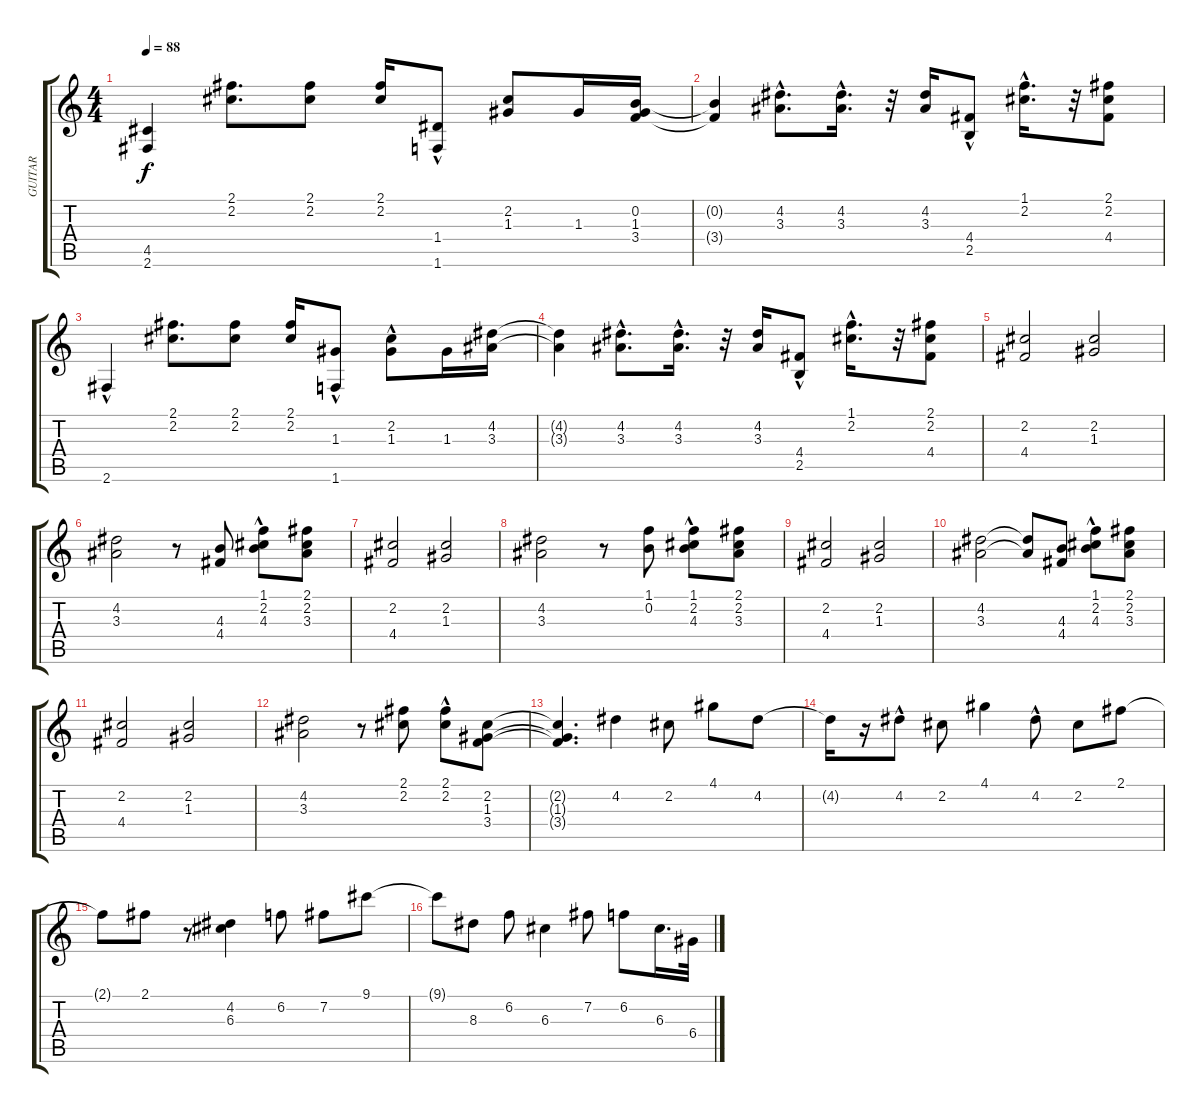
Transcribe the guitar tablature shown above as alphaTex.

\track ("GUITAR" "GUITAR") {instrument electricguitarjazz}
\staff {score tabs}
\tuning (E4 B3 G3 D3 A2 E2) {hide}
\ts (4 4)
\tempo 88
\clef g2
\ks c
(4.5 2.6).4{dy f instrument electricguitarjazz} (2.1 2.2).8{d} (2.1 2.2).8 (2.1 2.2).16 (1.4{hac} 1.6{hac}).8 (2.2 1.3).8 1.3.16 (0.2 1.3 3.4).16 |
(0.2{t} 3.4{t}).4 (4.2{hac} 3.3{hac}).8{d} (4.2{hac} 3.3{hac}).16{d} r.32 (4.2 3.3).16 (4.4{hac} 2.5).8 (1.1{hac} 2.2{hac}).16{d} r.32 (2.1 2.2 4.4).8 |
2.6{hac}.4 (2.1 2.2).8{d} (2.1 2.2).8 (2.1 2.2).16 (1.3 1.6{hac}).8 (2.2 1.3{hac}).8 1.3.16 (4.2 3.3).16 |
(4.2{t} 3.3{t}).4 (4.2{hac} 3.3{hac}).8{d} (4.2{hac} 3.3{hac}).16{d} r.32 (4.2 3.3).16 (4.4{hac} 2.5).8 (1.1{hac} 2.2{hac}).16{d} r.32 (2.1 2.2 4.4).8 |
(2.2 4.4).2 (2.2 1.3).2 |
(4.2 3.3).2 r.8 (4.3 4.4).8 (1.1{hac} 2.2{hac} 4.3).8 (2.1 2.2 3.3).8 |
(2.2 4.4).2 (2.2 1.3).2 |
(4.2 3.3).2 r.8 (1.1 0.2).8 (1.1{hac} 2.2{hac} 4.3).8 (2.1 2.2 3.3).8 |
(2.2 4.4).2 (2.2 1.3).2 |
(4.2 3.3).2 (4.2{t} 3.3{t}).8 (4.3 4.4).8 (1.1{hac} 2.2{hac} 4.3).8 (2.1 2.2 3.3).8 |
(2.2 4.4).2 (2.2 1.3).2 |
(4.2 3.3).2 r.8 (2.1 2.2).8 (2.1{hac} 2.2).8 (2.2 1.3 3.4).8 |
(2.2{t} 1.3{t} 3.4{t}).4{d} 4.2.4 2.2.8 4.1.8 4.2.8 |
4.2{t}.16 r.16 4.2{hac}.8 2.2.8 4.1.4 4.2{hac}.8 2.2.8 2.1.8 |
2.1{t}.8 2.1.8 r.8 (4.2 6.3).4 6.2.8 7.2.8 9.1.8 |
9.1{t}.8 8.3.8 6.2.8 6.3.4 7.2.8 6.2.8 6.3.16{d} 6.4.32
